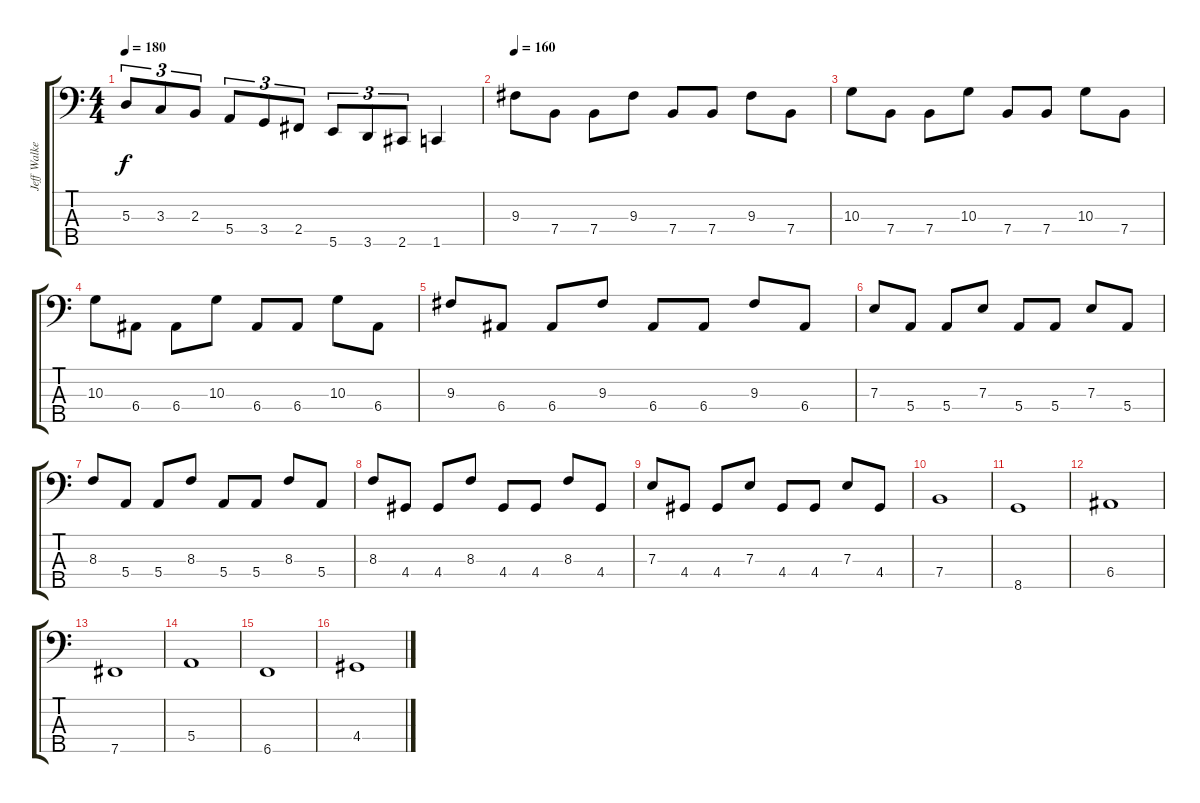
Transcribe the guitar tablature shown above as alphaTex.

\track ("Jeff Walker" "Jeff Walke") {instrument electricbasspick}
\staff {score tabs}
\tuning (G2 D2 A1 E1 B0) {hide}
\ts (4 4)
\tempo 180
\clef f4
\ks c
5.3.8{tu (3 2) dy f} 3.3.8{tu (3 2)} 2.3.8{tu (3 2)} 5.4.8{tu (3 2)} 3.4.8{tu (3 2)} 2.4.8{tu (3 2)} 5.5.8{tu (3 2)} 3.5.8{tu (3 2)} 2.5.8{tu (3 2)} 1.5.4 |
\tempo 160
9.3.8 7.4.8 7.4.8 9.3.8 7.4.8 7.4.8 9.3.8 7.4.8 |
10.3.8 7.4.8 7.4.8 10.3.8 7.4.8 7.4.8 10.3.8 7.4.8 |
10.3.8 6.4.8 6.4.8 10.3.8 6.4.8 6.4.8 10.3.8 6.4.8 |
9.3.8 6.4.8 6.4.8 9.3.8 6.4.8 6.4.8 9.3.8 6.4.8 |
7.3.8 5.4.8 5.4.8 7.3.8 5.4.8 5.4.8 7.3.8 5.4.8 |
8.3.8 5.4.8 5.4.8 8.3.8 5.4.8 5.4.8 8.3.8 5.4.8 |
8.3.8 4.4.8 4.4.8 8.3.8 4.4.8 4.4.8 8.3.8 4.4.8 |
7.3.8 4.4.8 4.4.8 7.3.8 4.4.8 4.4.8 7.3.8 4.4.8 |
7.4.1 |
8.5.1 |
6.4.1 |
7.5.1 |
5.4.1 |
6.5.1 |
4.4.1
